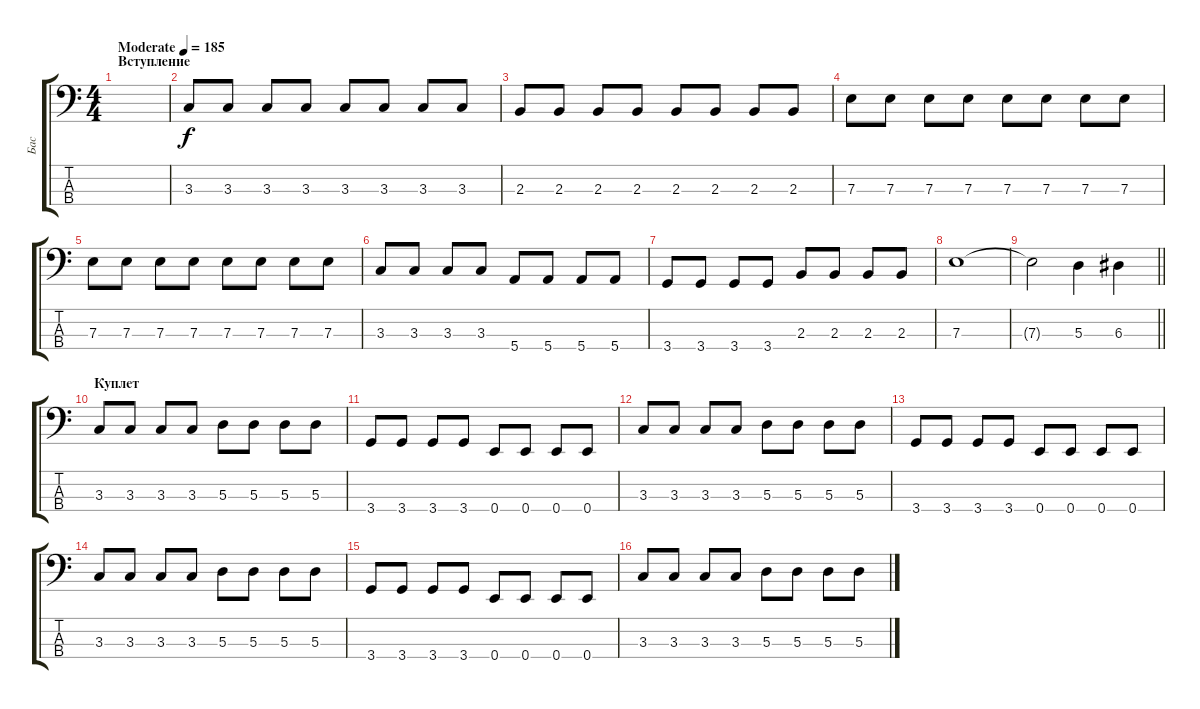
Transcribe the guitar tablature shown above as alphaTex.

\track ("Бас" "Бас") {instrument electricbassfinger}
\staff {score tabs}
\tuning (G2 D2 A1 E1) {hide}
\ts (4 4)
\section ("" "Вступление")
\tempo (185 "Moderate")
\clef f4
\ks c
|
3.3.8 3.3.8 3.3.8 3.3.8 3.3.8 3.3.8 3.3.8 3.3.8 |
2.3.8 2.3.8 2.3.8 2.3.8 2.3.8 2.3.8 2.3.8 2.3.8 |
7.3.8 7.3.8 7.3.8 7.3.8 7.3.8 7.3.8 7.3.8 7.3.8 |
7.3.8 7.3.8 7.3.8 7.3.8 7.3.8 7.3.8 7.3.8 7.3.8 |
3.3.8 3.3.8 3.3.8 3.3.8 5.4.8 5.4.8 5.4.8 5.4.8 |
3.4.8 3.4.8 3.4.8 3.4.8 2.3.8 2.3.8 2.3.8 2.3.8 |
7.3.1 |
\barLineRight lightlight
7.3{t}.2 5.3.4 6.3.4 |
\section ("" "Куплет")
3.3.8 3.3.8 3.3.8 3.3.8 5.3.8 5.3.8 5.3.8 5.3.8 |
3.4.8 3.4.8 3.4.8 3.4.8 0.4.8 0.4.8 0.4.8 0.4.8 |
3.3.8 3.3.8 3.3.8 3.3.8 5.3.8 5.3.8 5.3.8 5.3.8 |
3.4.8 3.4.8 3.4.8 3.4.8 0.4.8 0.4.8 0.4.8 0.4.8 |
3.3.8 3.3.8 3.3.8 3.3.8 5.3.8 5.3.8 5.3.8 5.3.8 |
3.4.8 3.4.8 3.4.8 3.4.8 0.4.8 0.4.8 0.4.8 0.4.8 |
3.3.8 3.3.8 3.3.8 3.3.8 5.3.8 5.3.8 5.3.8 5.3.8
